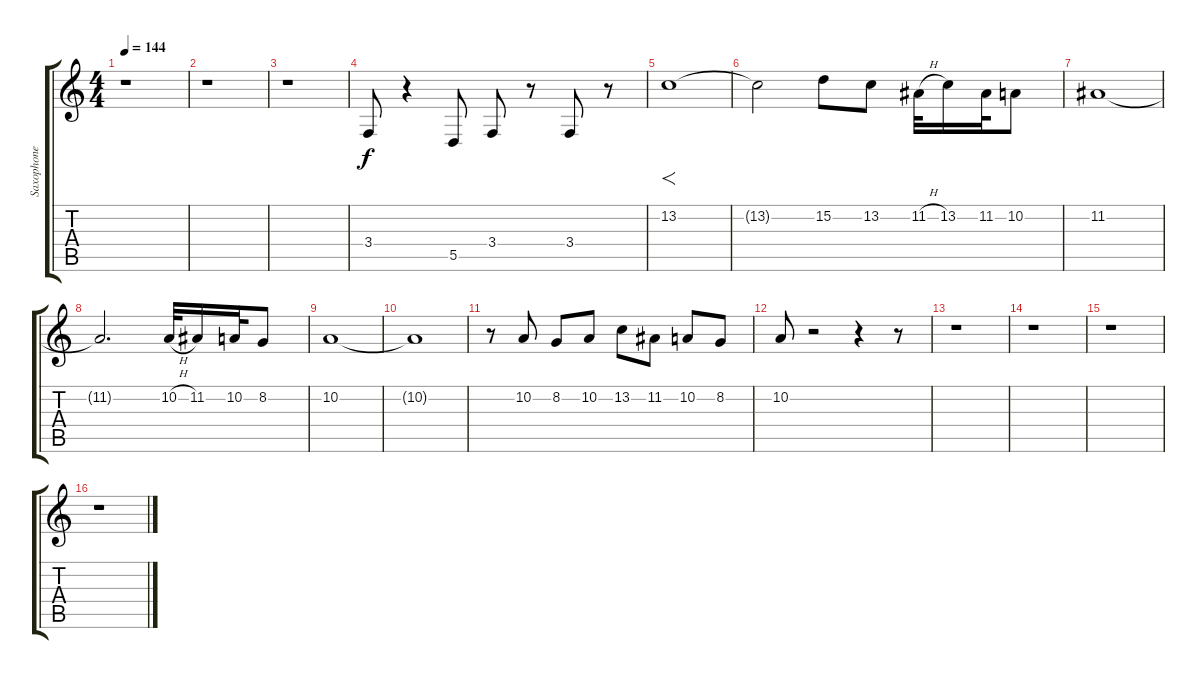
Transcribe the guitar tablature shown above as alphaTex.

\track ("Saxophone" "Saxophone") {instrument altosax}
\staff {score tabs}
\tuning (E4 B3 G3 D3 A2 E2) {hide}
\ts (4 4)
\tempo 144
\clef g2
\ks c
r.1{dy f} |
r.1 |
r.1 |
3.4.8 r.4 5.5.8 3.4.8 r.8 3.4.8 r.8 |
13.2.1{f} |
13.2{t}.2 15.2.8 13.2.8 11.2{h}.32 13.2.16 11.2.32 10.2.8 |
11.2.1 |
11.2{t}.2{d} 10.2{h}.32 11.2.16 10.2.32 8.2.8 |
10.2.1 |
10.2{t}.1 |
r.8 10.2.8 8.2.8 10.2.8 13.2.8 11.2.8 10.2.8 8.2.8 |
10.2.8 r.2 r.4 r.8 |
r.1 |
r.1 |
r.1 |
r.1
